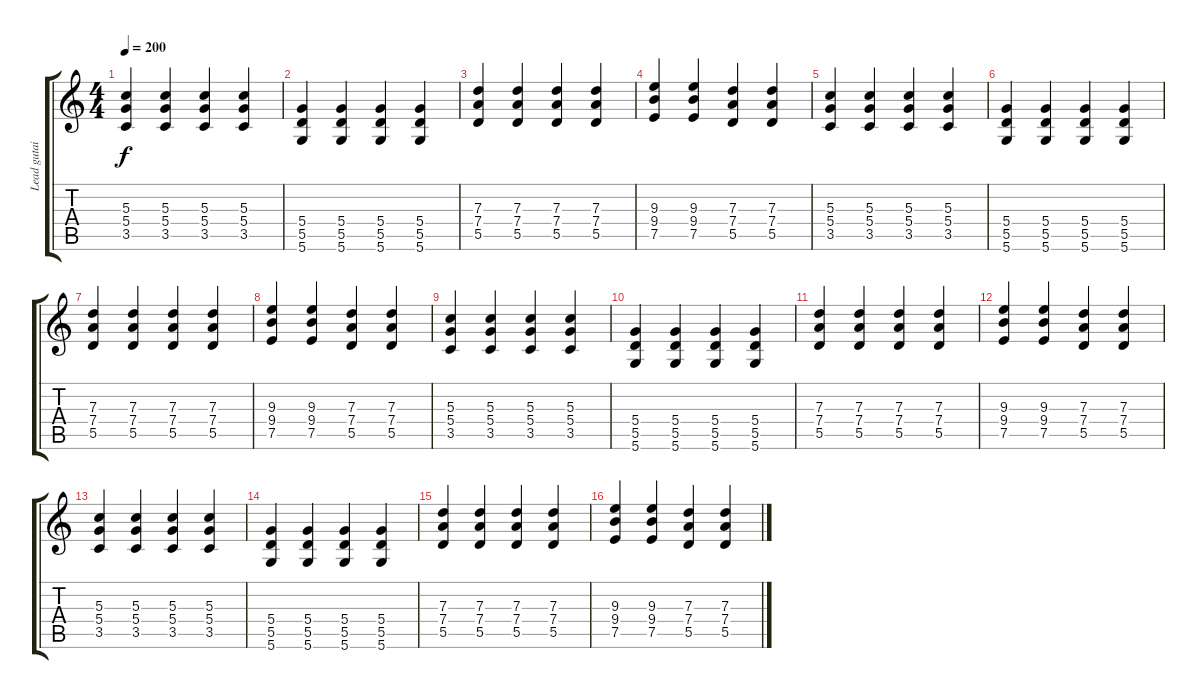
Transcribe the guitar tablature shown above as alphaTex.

\track ("Lead gutair" "Lead gutai") {instrument overdrivenguitar}
\staff {score tabs}
\tuning (E4 B3 G3 D3 A2 D2) {hide}
\ts (4 4)
\tempo 200
\clef g2
\ks c
(5.3 5.4 3.5).4{dy f} (5.3 5.4 3.5).4 (5.3 5.4 3.5).4 (5.3 5.4 3.5).4 |
(5.4 5.5 5.6).4 (5.4 5.5 5.6).4 (5.4 5.5 5.6).4 (5.4 5.5 5.6).4 |
(7.3 7.4 5.5).4 (7.3 7.4 5.5).4 (7.3 7.4 5.5).4 (7.3 7.4 5.5).4 |
(9.3 9.4 7.5).4 (9.3 9.4 7.5).4 (7.3 7.4 5.5).4 (7.3 7.4 5.5).4 |
(5.3 5.4 3.5).4 (5.3 5.4 3.5).4 (5.3 5.4 3.5).4 (5.3 5.4 3.5).4 |
(5.4 5.5 5.6).4 (5.4 5.5 5.6).4 (5.4 5.5 5.6).4 (5.4 5.5 5.6).4 |
(7.3 7.4 5.5).4 (7.3 7.4 5.5).4 (7.3 7.4 5.5).4 (7.3 7.4 5.5).4 |
(9.3 9.4 7.5).4 (9.3 9.4 7.5).4 (7.3 7.4 5.5).4 (7.3 7.4 5.5).4 |
(5.3 5.4 3.5).4 (5.3 5.4 3.5).4 (5.3 5.4 3.5).4 (5.3 5.4 3.5).4 |
(5.4 5.5 5.6).4 (5.4 5.5 5.6).4 (5.4 5.5 5.6).4 (5.4 5.5 5.6).4 |
(7.3 7.4 5.5).4 (7.3 7.4 5.5).4 (7.3 7.4 5.5).4 (7.3 7.4 5.5).4 |
(9.3 9.4 7.5).4 (9.3 9.4 7.5).4 (7.3 7.4 5.5).4 (7.3 7.4 5.5).4 |
(5.3 5.4 3.5).4 (5.3 5.4 3.5).4 (5.3 5.4 3.5).4 (5.3 5.4 3.5).4 |
(5.4 5.5 5.6).4 (5.4 5.5 5.6).4 (5.4 5.5 5.6).4 (5.4 5.5 5.6).4 |
(7.3 7.4 5.5).4 (7.3 7.4 5.5).4 (7.3 7.4 5.5).4 (7.3 7.4 5.5).4 |
(9.3 9.4 7.5).4 (9.3 9.4 7.5).4 (7.3 7.4 5.5).4 (7.3 7.4 5.5).4
